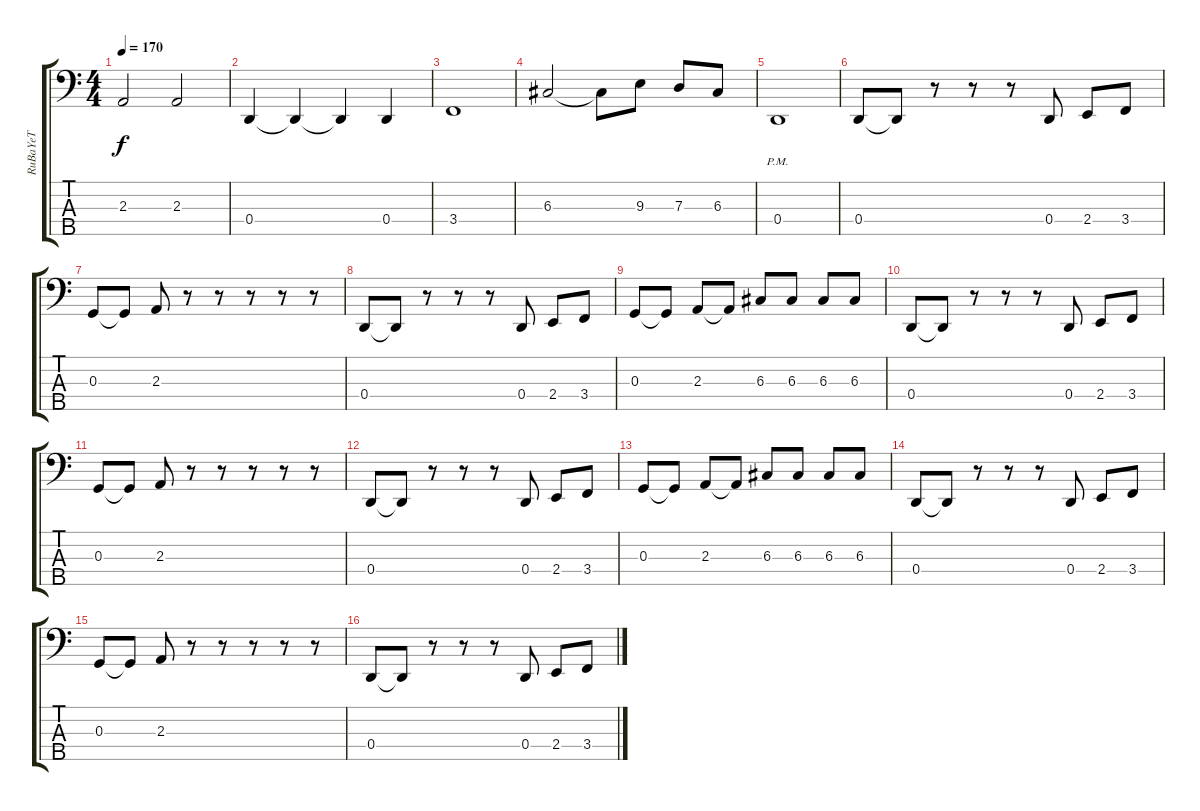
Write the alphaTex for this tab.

\track ("RuBaYeT" "RuBaYeT") {instrument electricbassfinger}
\staff {score tabs}
\tuning (F2 C2 G1 D1 A0) {hide}
\ts (4 4)
\tempo 170
\clef f4
\ks c
2.3.2{dy f} 2.3.2 |
0.4.4 0.4{t}.4 0.4{t}.4 0.4.4 |
3.4.1 |
6.3.2 6.3{t}.8 9.3.8 7.3.8 6.3.8 |
0.4{pm}.1 |
0.4.8 0.4{t}.8 r.8 r.8 r.8 0.4.8 2.4.8 3.4.8 |
0.3.8 0.3{t}.8 2.3.8 r.8 r.8 r.8 r.8 r.8 |
0.4.8 0.4{t}.8 r.8 r.8 r.8 0.4.8 2.4.8 3.4.8 |
0.3.8 0.3{t}.8 2.3.8 2.3{t}.8 6.3.8 6.3.8 6.3.8 6.3.8 |
0.4.8 0.4{t}.8 r.8 r.8 r.8 0.4.8 2.4.8 3.4.8 |
0.3.8 0.3{t}.8 2.3.8 r.8 r.8 r.8 r.8 r.8 |
0.4.8 0.4{t}.8 r.8 r.8 r.8 0.4.8 2.4.8 3.4.8 |
0.3.8 0.3{t}.8 2.3.8 2.3{t}.8 6.3.8 6.3.8 6.3.8 6.3.8 |
0.4.8 0.4{t}.8 r.8 r.8 r.8 0.4.8 2.4.8 3.4.8 |
0.3.8 0.3{t}.8 2.3.8 r.8 r.8 r.8 r.8 r.8 |
0.4.8 0.4{t}.8 r.8 r.8 r.8 0.4.8 2.4.8 3.4.8
